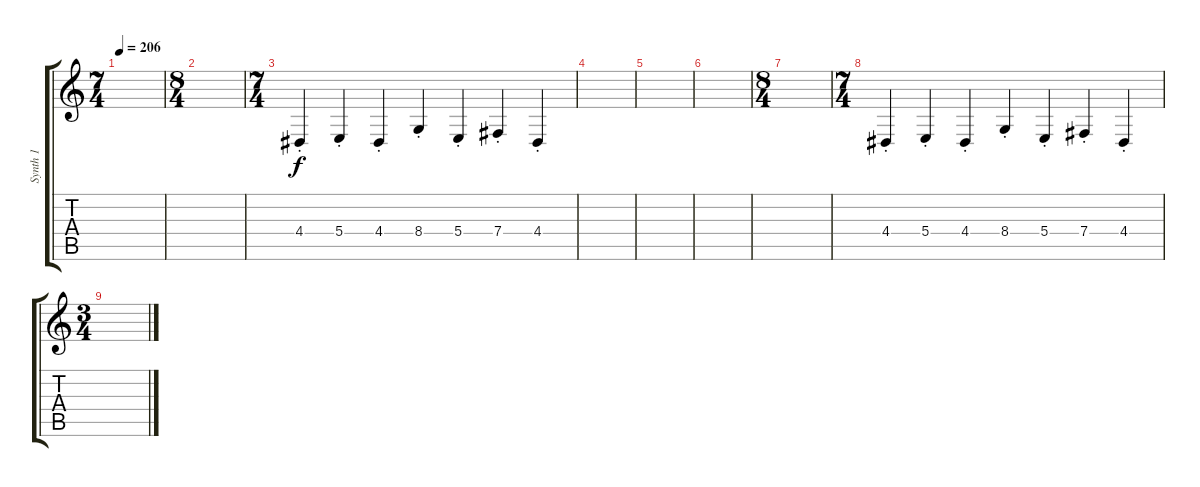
\track ("Synth 1" "Synth 1") {instrument stringensemble2}
\staff {score tabs}
\tuning (Db4 Ab3 E3 B2 Gb2 Db2) {hide}
\ts (7 4)
\tempo 206
\clef g2
\ks c
|
\ts (8 4)
|
\ts (7 4)
4.4{st}.4 5.4{st}.4 4.4{st}.4 8.4{st}.4 5.4{st}.4 7.4{st}.4 4.4{st}.4 |
|
|
|
\ts (8 4)
|
\ts (7 4)
4.4{st}.4 5.4{st}.4 4.4{st}.4 8.4{st}.4 5.4{st}.4 7.4{st}.4 4.4{st}.4 |
\ts (3 4)
